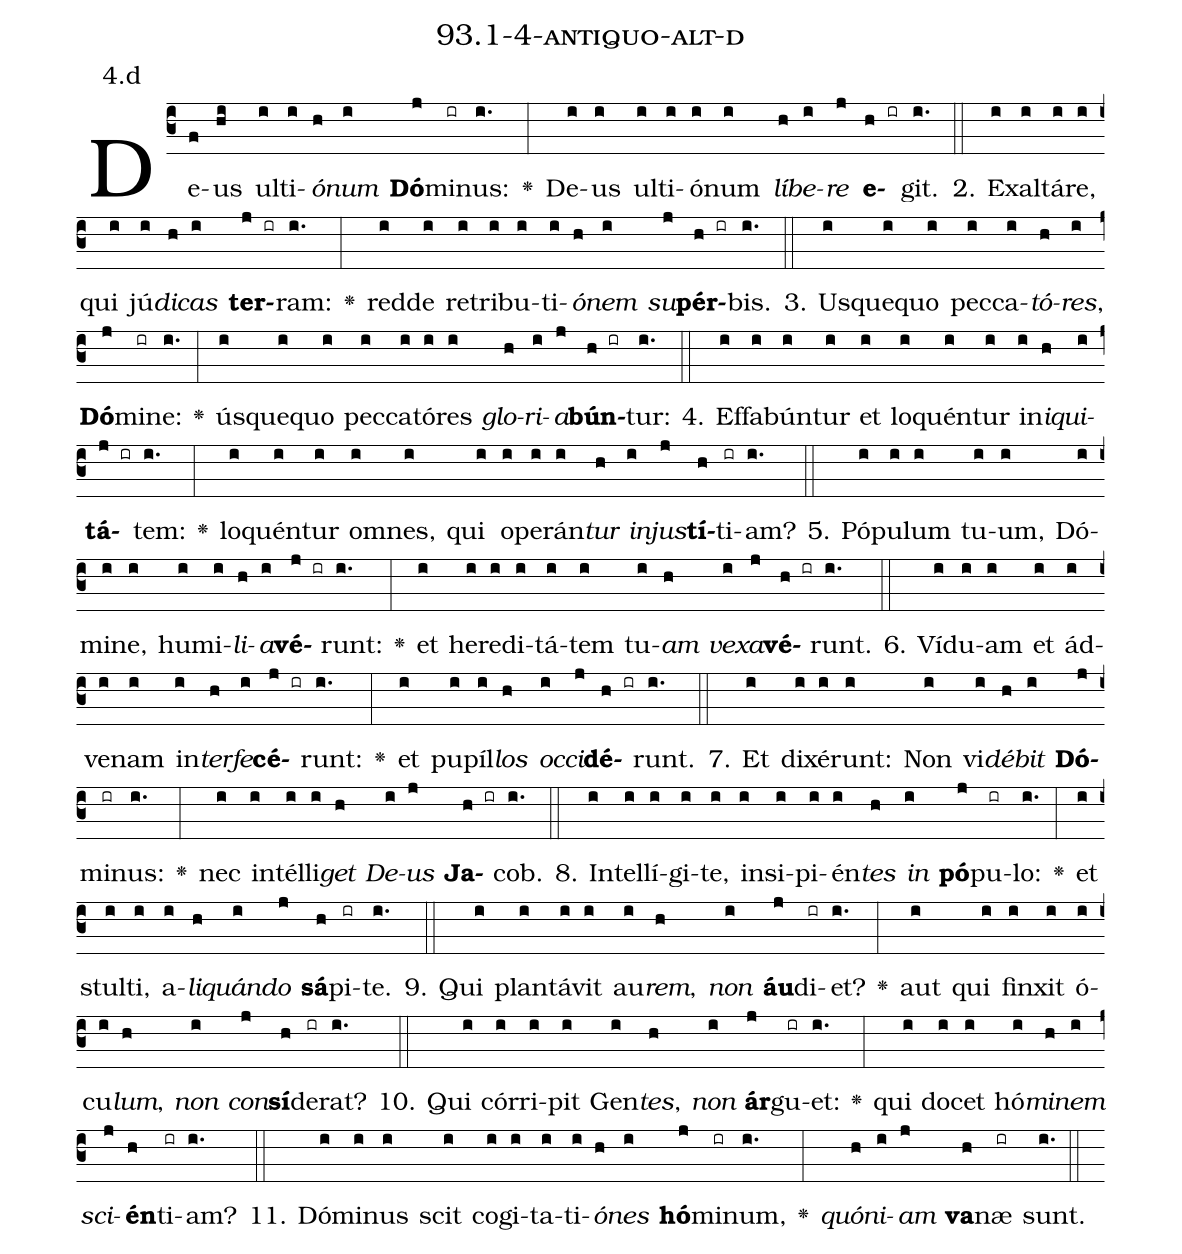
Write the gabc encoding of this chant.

name: 93.1-4-antiquo-alt-d;
annotation: 4.d;
%%
(c3)De(f)us(hi) ul(i)ti(i)<i>ó</i>(h)<i>num</i>(i) <b>Dó</b>(j)mi(ir)nus:(i.) <v>\greheightstar</v>(:) De(i)us(i) ul(i)ti(i)ó(i)num(i) <i>lí</i>(h)<i>be</i>(i)<i>re</i>(j) <b>e</b>(h ir)git.(i.) (::)
2. Ex(i)al(i)tá(i)re,(i) qui(i) jú(i)<i>di</i>(h)<i>cas</i>(i) <b>ter</b>(j ir)ram:(i.) <v>\greheightstar</v>(:) red(i)de(i) re(i)tri(i)bu(i)ti(i)<i>ó</i>(h)<i>nem</i>(i) <i>su</i>(j)<b>pér</b>(h ir)bis.(i.) (::)
3. Us(i)que(i)quo(i) pec(i)ca(i)<i>tó</i>(h)<i>res</i>,(i) <b>Dó</b>(j)mi(ir)ne:(i.) <v>\greheightstar</v>(:) ús(i)que(i)quo(i) pec(i)ca(i)tó(i)res(i) <i>glo</i>(h)<i>ri</i>(i)<i>a</i>(j)<b>bún</b>(h ir)tur:(i.) (::)
4. Ef(i)fa(i)bún(i)tur(i) et(i) lo(i)quén(i)tur(i) in(i)<i>i</i>(h)<i>qui</i>(i)<b>tá</b>(j ir)tem:(i.) <v>\greheightstar</v>(:) lo(i)quén(i)tur(i) om(i)nes,(i) qui(i) o(i)pe(i)rán(i)<i>tur</i>(h) <i>in</i>(i)<i>jus</i>(j)<b>tí</b>(h)ti(ir)am?(i.) (::)
5. Pó(i)pu(i)lum(i) tu(i)um,(i) Dó(i)mi(i)ne,(i) hu(i)mi(i)<i>li</i>(h)<i>a</i>(i)<b>vé</b>(j ir)runt:(i.) <v>\greheightstar</v>(:) et(i) he(i)re(i)di(i)tá(i)tem(i) tu(i)<i>am</i>(h) <i>ve</i>(i)<i>xa</i>(j)<b>vé</b>(h ir)runt.(i.) (::)
6. Ví(i)du(i)am(i) et(i) ád(i)ve(i)nam(i) in(i)<i>ter</i>(h)<i>fe</i>(i)<b>cé</b>(j ir)runt:(i.) <v>\greheightstar</v>(:) et(i) pu(i)píl(i)<i>los</i>(h) <i>oc</i>(i)<i>ci</i>(j)<b>dé</b>(h ir)runt.(i.) (::)
7. Et(i) di(i)xé(i)runt:(i) Non(i) vi(i)<i>dé</i>(h)<i>bit</i>(i) <b>Dó</b>(j)mi(ir)nus:(i.) <v>\greheightstar</v>(:) nec(i) in(i)tél(i)li(i)<i>get</i>(h) <i>De</i>(i)<i>us</i>(j) <b>Ja</b>(h ir)cob.(i.) (::)
8. In(i)tel(i)lí(i)gi(i)te,(i) in(i)si(i)pi(i)én(i)<i>tes</i>(h) <i>in</i>(i) <b>pó</b>(j)pu(ir)lo:(i.) <v>\greheightstar</v>(:) et(i) stul(i)ti,(i) a(i)<i>li</i>(h)<i>quán</i>(i)<i>do</i>(j) <b>sá</b>(h)pi(ir)te.(i.) (::)
9. Qui(i) plan(i)tá(i)vit(i) au(i)<i>rem</i>,(h) <i>non</i>(i) <b>áu</b>(j)di(ir)et?(i.) <v>\greheightstar</v>(:) aut(i) qui(i) fin(i)xit(i) ó(i)cu(i)<i>lum</i>,(h) <i>non</i>(i) <i>con</i>(j)<b>sí</b>(h)de(ir)rat?(i.) (::)
10. Qui(i) cór(i)ri(i)pit(i) Gen(i)<i>tes</i>,(h) <i>non</i>(i) <b>ár</b>(j)gu(ir)et:(i.) <v>\greheightstar</v>(:) qui(i) do(i)cet(i) hó(i)<i>mi</i>(h)<i>nem</i>(i) <i>sci</i>(j)<b>én</b>(h)ti(ir)am?(i.) (::)
11. Dó(i)mi(i)nus(i) scit(i) co(i)gi(i)ta(i)ti(i)<i>ó</i>(h)<i>nes</i>(i) <b>hó</b>(j)mi(ir)num,(i.) <v>\greheightstar</v>(:) <i>quón</i>(h)<i>i</i>(i)<i>am</i>(j) <b>va</b>(h)næ(ir) sunt.(i.) (::)
